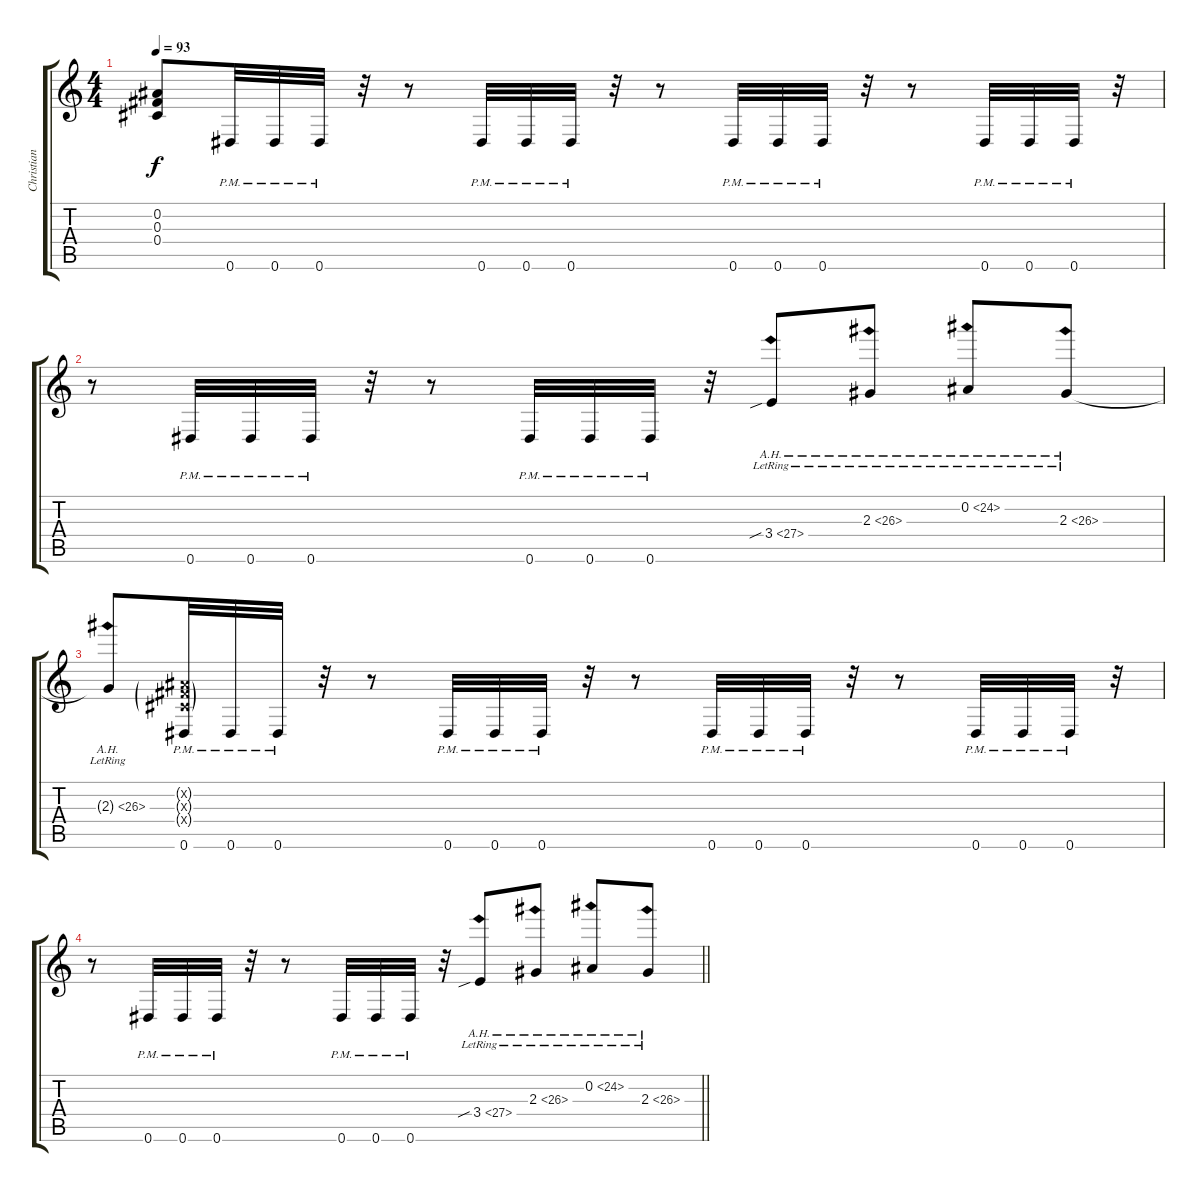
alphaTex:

\track ("Christian Andreu" "Christian ") {instrument distortionguitar}
\staff {score tabs}
\tuning (Eb4 Bb3 Gb3 Db3 Ab2 Eb2) {hide}
\ts (4 4)
\tempo 93
\clef g2
\ks c
(0.2 0.3 0.4).8{dy f} 0.6{pm}.32 0.6{pm}.32 0.6{pm}.32 r.32 r.8 0.6{pm}.32 0.6{pm}.32 0.6{pm}.32 r.32 r.8 0.6{pm}.32 0.6{pm}.32 0.6{pm}.32 r.32 r.8 0.6{pm}.32 0.6{pm}.32 0.6{pm}.32 r.32 |
r.8 0.6{pm}.32 0.6{pm}.32 0.6{pm}.32 r.32 r.8 0.6{pm}.32 0.6{pm}.32 0.6{pm}.32 r.32 3.4{ah 24 sib lr}.8 2.3{ah 24 lr}.8 0.2{ah 24 lr}.8 2.3{ah 24 lr}.8 |
2.3{ah 24 lr t}.8 (0.2{g x} 0.3{g x} 0.4{g x} 0.6{pm}).32 0.6{pm}.32 0.6{pm}.32 r.32 r.8 0.6{pm}.32 0.6{pm}.32 0.6{pm}.32 r.32 r.8 0.6{pm}.32 0.6{pm}.32 0.6{pm}.32 r.32 r.8 0.6{pm}.32 0.6{pm}.32 0.6{pm}.32 r.32 |
\barLineRight lightlight
r.8 0.6{pm}.32 0.6{pm}.32 0.6{pm}.32 r.32 r.8 0.6{pm}.32 0.6{pm}.32 0.6{pm}.32 r.32 3.4{ah 24 sib lr}.8 2.3{ah 24 lr}.8 0.2{ah 24 lr}.8 2.3{ah 24 lr}.8
